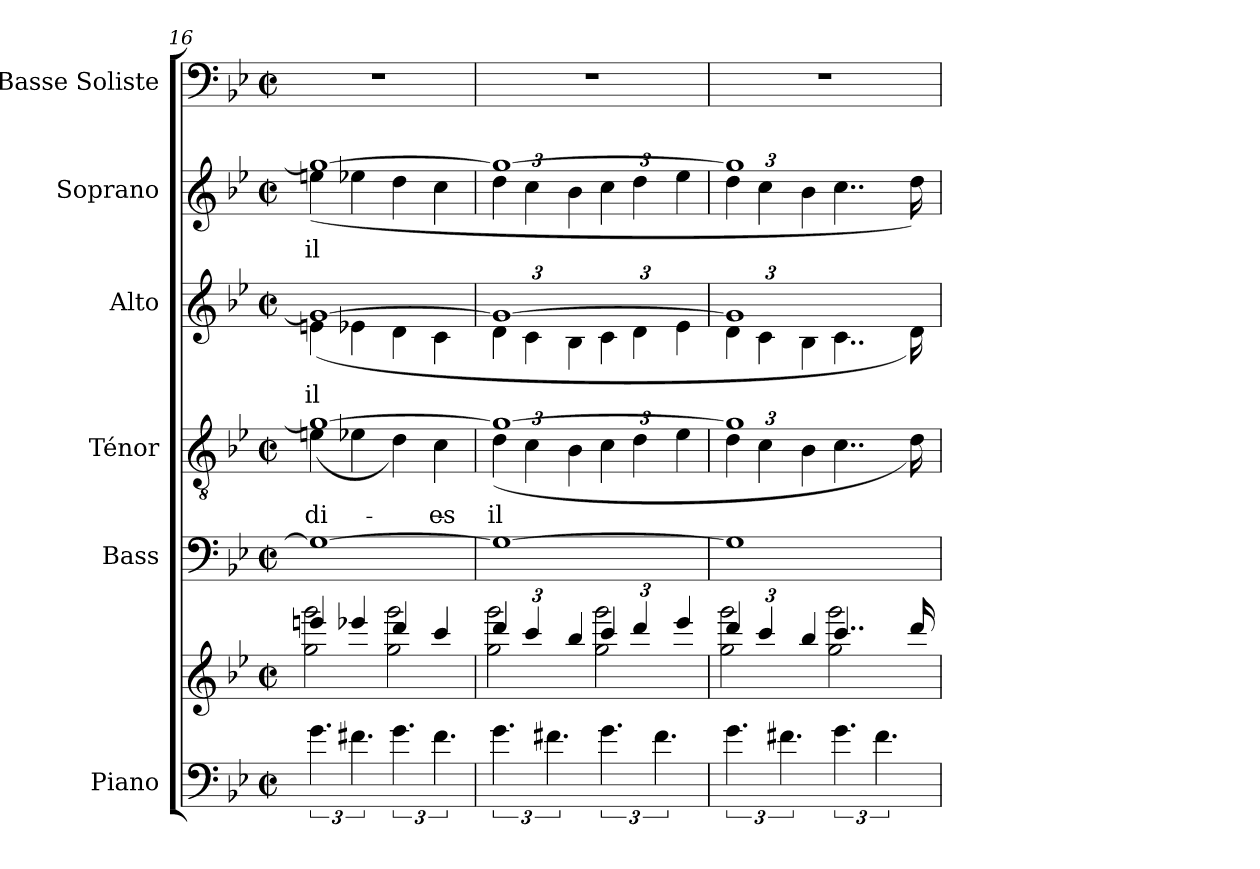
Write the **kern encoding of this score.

**kern	**kern	**kern	**kern	**text	**kern	**text	**kern	**text	**kern
*part6	*part6	*part5	*part4	*part4	*part3	*part3	*part2	*part2	*part1
*staff7	*staff6	*staff5	*staff4	*staff4	*staff3	*staff3	*staff2	*staff2	*staff1
*I"Piano	*	*I"Bass	*I"Ténor	*	*I"Alto	*	*I"Soprano	*	*I"Basse Soliste
*I'Pia.	*	*I'B.	*I'T.	*	*I'A.	*	*I'S.	*	*I'Basse Soliste
!!LO:PB:g=z
*clefF4	*clefG2	*clefF4	*clefGv2	*	*clefG2	*	*clefG2	*	*clefF4
*k[b-e-]	*k[b-e-]	*k[b-e-]	*k[b-e-]	*	*k[b-e-]	*	*k[b-e-]	*	*k[b-e-]
*M2/2	*M2/2	*M2/2	*M2/2	*	*M2/2	*	*M2/2	*	*M2/2
*met(c|)	*met(c|)	*met(c|)	*met(c|)	*	*met(c|)	*	*met(c|)	*	*met(c|)
=16	=16	=16	=16	=16	=16	=16	=16	=16	=16
*	*^	*	*	*	*	*	*	*	*
!	!	!	!	!	!LO:LY:b	!	!	!	!	!
*	*	*	*	*^	*	*	*	*	*	*
!	!	!	!	!	!	!LO:LY:b	!	!LO:LY:b	!	!	!
*	*	*	*	*	*	*	*^	*	*	*	*
!	!	!	!	!	!	!	!	!	!LO:LY:b	!	!LO:LY:b	!
*	*	*	*	*	*	*	*	*	*	*^	*	*
!	!	!	!	!	!	!	!	!	!	!	!	!LO:LY:b	!
6.g\	4eeen/	2gg\ 2ggg\	1G_	1g_	(4en\	di-	1g_	(4en\	il-	1gg_	(4een\	il-	1r
6.f#X\	4eee-X/	.	.	.	4e-X\	.	.	4e-X\	.	.	4ee-X\	.	.
6.g\	4ddd/	2gg\ 2ggg\	.	.	4d\)	.	.	4d\	.	.	4dd\	.	.
!	!	!	!	!	!	!LO:LY:b	!	!	!	!	!	!	!
6.f#\	4ccc/	.	.	.	4c\	-es	.	4c\	.	.	4cc\	.	.
=17	=17	=17	=17	=17	=17	=17	=17	=17	=17	=17	=17	=17	=17
*	*Xbrackettup	*	*	*	*	*	*	*	*	*	*	*	*
!	!	!	!	!	!	!LO:LY:b	!	!	!	!	!	!	!
*	*	*	*	*	*Xbrackettup	*	*	*	*	*	*	*	*
!	!	!	!	!	!	!LO:LY:b	!	!	!LO:LY:b	!	!	!	!
*	*	*	*	*	*	*	*	*Xbrackettup	*	*	*	*	*
!	!	!	!	!	!	!	!	!	!	!	!	!LO:LY:b	!
*	*	*	*	*	*	*	*	*	*	*	*Xbrackettup	*	*
6.g\	6ddd/	2gg\ 2ggg\	1G_	1g_	(6d\	il-	1g_	6d\	---	1gg_	6dd\	---	1r
.	6ccc/	.	.	.	6c\	.	.	6c\	.	.	6cc\	.	.
6.f#X\	.	.	.	.	.	.	.	.	.	.	.	.	.
.	6bb-/	.	.	.	6B-\	.	.	6B-\	.	.	6b-\	.	.
6.g\	6ccc/	2gg\ 2ggg\	.	.	6c\	.	.	6c\	.	.	6cc\	.	.
.	6ddd/	.	.	.	6d\	.	.	6d\	.	.	6dd\	.	.
6.f#\	.	.	.	.	.	.	.	.	.	.	.	.	.
.	6eee-/	.	.	.	6e-\	.	.	6e-\	.	.	6ee-\	.	.
=18	=18	=18	=18	=18	=18	=18	=18	=18	=18	=18	=18	=18	=18
!	!	!	!	!	!	!LO:LY:b	!	!	!LO:LY:b	!	!	!LO:LY:b	!
6.g\	6ddd/	2gg\ 2ggg\	1G]	1g]	6d\	---	1g]	6d\	---	1gg]	6dd\	---	1r
.	6ccc/	.	.	.	6c\	.	.	6c\	.	.	6cc\	.	.
6.f#X\	.	.	.	.	.	.	.	.	.	.	.	.	.
.	6bb-/	.	.	.	6B-\	.	.	6B-\	.	.	6b-\	.	.
6.g\	4..ccc/	2gg\ 2ggg\	.	.	4..c\	.	.	4..c\	.	.	4..cc\	.	.
6.f#\	.	.	.	.	.	.	.	.	.	.	.	.	.
.	16ddd/	.	.	.	16d\)	.	.	16d\)	.	.	16dd\)	.	.
*	*	*	*	*v	*v	*	*	*	*	*v	*v	*	*
*	*v	*v	*	*	*	*v	*v	*	*	*	*
=	=	=	=	=	=	=	=	=	=
*-	*-	*-	*-	*-	*-	*-	*-	*-	*-
